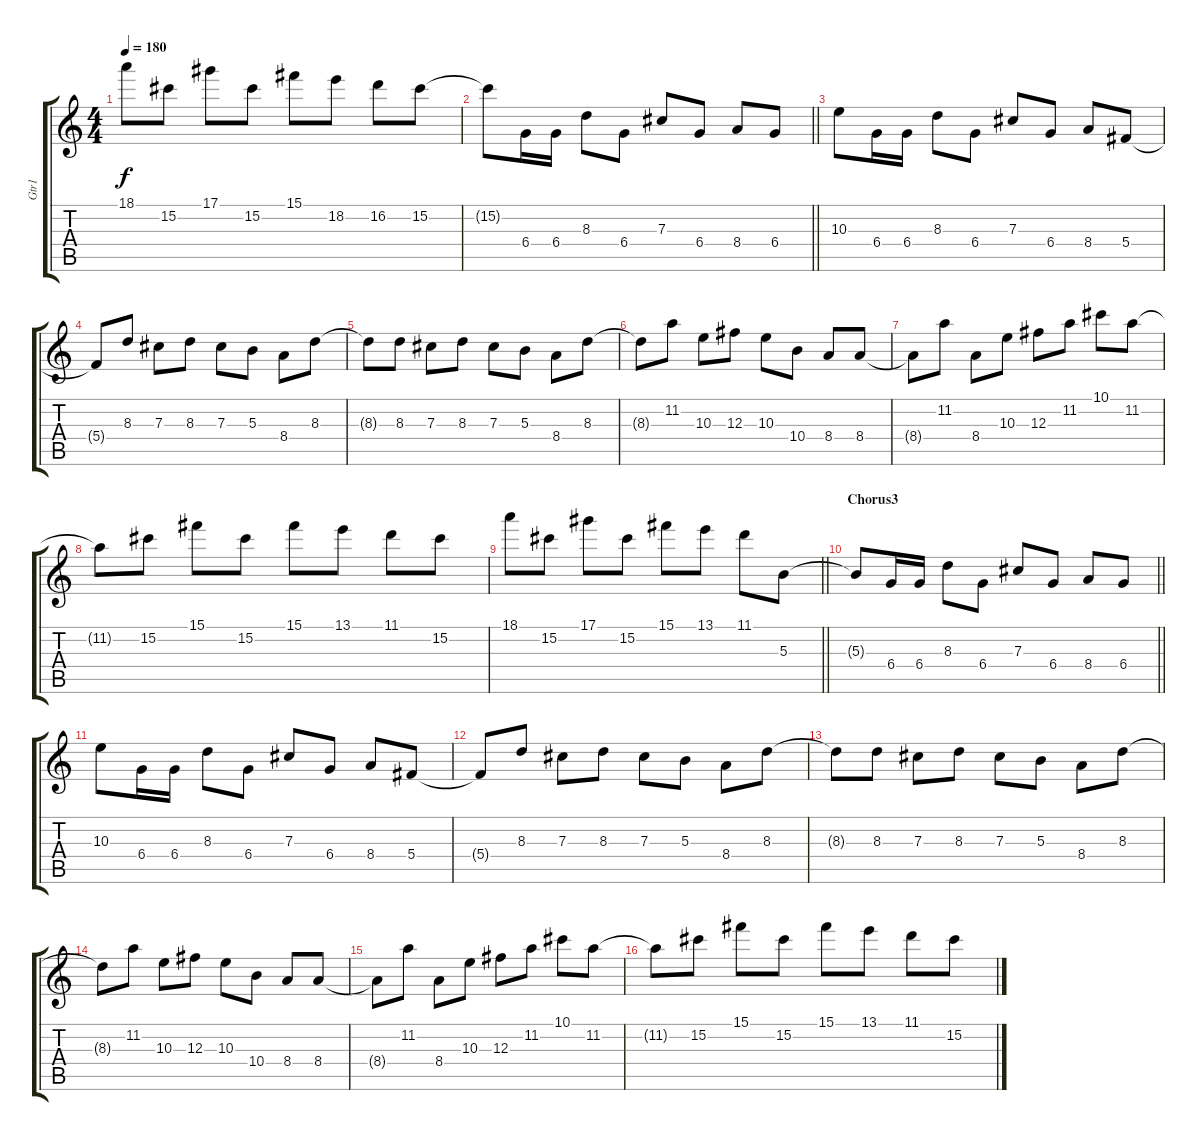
\track ("Gtr1" "Gtr1") {instrument distortionguitar}
\staff {score tabs}
\tuning (Eb4 Bb3 Gb3 Db3 Ab2 Eb2) {hide}
\ts (4 4)
\tempo 180
\clef g2
\ks c
18.1.8{dy f} 15.2.8 17.1.8 15.2.8 15.1.8 18.2.8 16.2.8 15.2.8 |
\barLineRight lightlight
15.2{t}.8 6.4.16 6.4.16 8.3.8 6.4.8 7.3.8 6.4.8 8.4.8 6.4.8 |
10.3.8 6.4.16 6.4.16 8.3.8 6.4.8 7.3.8 6.4.8 8.4.8 5.4.8 |
5.4{t}.8 8.3.8 7.3.8 8.3.8 7.3.8 5.3.8 8.4.8 8.3.8 |
8.3{t}.8 8.3.8 7.3.8 8.3.8 7.3.8 5.3.8 8.4.8 8.3.8 |
8.3{t}.8 11.2.8 10.3.8 12.3.8 10.3.8 10.4.8 8.4.8 8.4.8 |
8.4{t}.8 11.2.8 8.4.8 10.3.8 12.3.8 11.2.8 10.1.8 11.2.8 |
11.2{t}.8 15.2.8 15.1.8 15.2.8 15.1.8 13.1.8 11.1.8 15.2.8 |
\barLineRight lightlight
18.1.8 15.2.8 17.1.8 15.2.8 15.1.8 13.1.8 11.1.8 5.3.8 |
\section ("" "Chorus3")
\barLineRight lightlight
5.3{t}.8 6.4.16 6.4.16 8.3.8 6.4.8 7.3.8 6.4.8 8.4.8 6.4.8 |
10.3.8 6.4.16 6.4.16 8.3.8 6.4.8 7.3.8 6.4.8 8.4.8 5.4.8 |
5.4{t}.8 8.3.8 7.3.8 8.3.8 7.3.8 5.3.8 8.4.8 8.3.8 |
8.3{t}.8 8.3.8 7.3.8 8.3.8 7.3.8 5.3.8 8.4.8 8.3.8 |
8.3{t}.8 11.2.8 10.3.8 12.3.8 10.3.8 10.4.8 8.4.8 8.4.8 |
8.4{t}.8 11.2.8 8.4.8 10.3.8 12.3.8 11.2.8 10.1.8 11.2.8 |
11.2{t}.8 15.2.8 15.1.8 15.2.8 15.1.8 13.1.8 11.1.8 15.2.8
